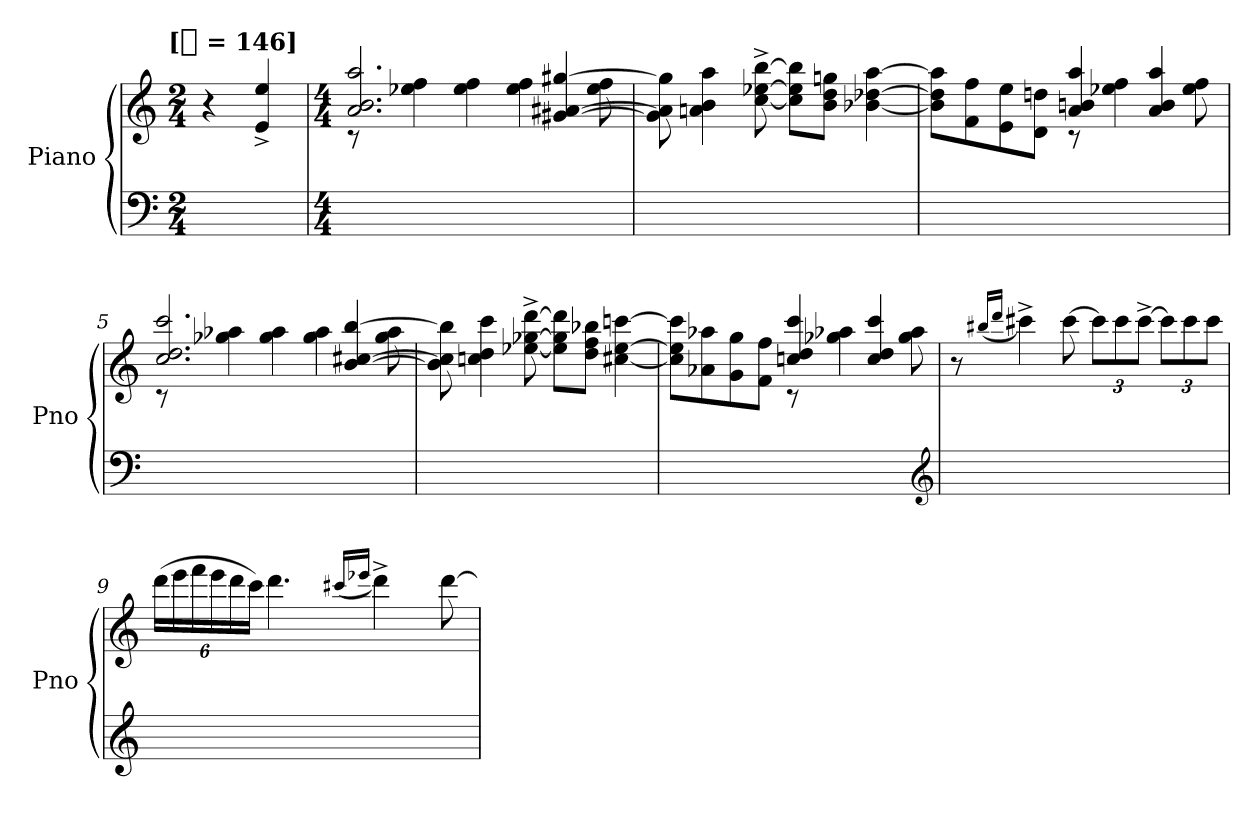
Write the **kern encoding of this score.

**kern	**kern
*part1	*part1
*staff2	*staff1
*I"Piano	*
*I'Pno	*
*clefF4	*clefG2
*k[]	*k[]
*C:	*C:
!!LO:TX:omd:t=[[quarter] = 146]
*M2/4	*M2/4
*MM146	*MM146
=1	=1
4ryy	4r
4ryy	4e^ 4ee^
=2	=2
*M4/4	*M4/4
*	*^
1ryy	2.a 2.b 2.aa	8rc
.	.	4ee-X 4ff
.	.	4ee- 4ff
.	.	4ee- 4ff
.	[4g#X [4a#X [4gg#X	.
.	.	8ee- 8ff
*	*v	*v
=3	=3
1ryy	8g#] 8a#] 8gg#]
.	4an 4b 4aa
.	[8cc^ [8ee-X^ [8bb^
.	8cc] 8ee-] 8bb]L
.	8b 8dd 8ggnJ
.	[4b-X [4dd-X [4aa
=4	=4
*	*^
1ryy	2ryy	8b-] 8dd-] 8aa]L
.	.	8f 8ff
.	.	8e 8ee
.	.	8d 8ddnJ
.	4a 4bn 4aa	8r
.	.	4ee-X 4ff
.	4a 4b 4aa	.
.	.	8ee- 8ff
=5	=5	=5
1ryy	2.cc 2.dd 2.ccc	8rc
.	.	4gg-X 4aa-X
.	.	4gg- 4aa-
.	.	4gg- 4aa-
.	[4b [4cc#X [4bb	.
.	.	8gg- 8aa-
*	*v	*v
=6	=6
1ryy	8b] 8cc#] 8bb]
.	4ccn 4dd 4ccc
.	[8ee-X^ [8gg-X^ [8ddd^
.	8ee-] 8gg-] 8ddd]L
.	8dd 8ff 8bb-XJ
.	[4cc#X [4ee- [4cccn
=7	=7
*	*^
1ryy	8ryy	8cc#] 8ee-] 8ccc]L
.	8ryy	8a-X 8aa-X
.	8ryy	8g 8gg
.	8ryy	8f 8ffJ
.	4ccn 4dd 4ccc	8rc
.	.	4gg-X 4aa-X
.	4cc 4dd 4ccc	.
.	.	8gg- 8aa-
*	*v	*v
*clefG2	*
=8	=8
1ryy	8r
.	(>16qqbb#X/LL
.	16qqddd/JJ
.	4ccc#X^)
.	[8ccc#
.	12ccc#L]
.	12ccc#
.	[12ccc#^J
.	12ccc#L]
.	12ccc#
.	12ccc#J
=9	=9
4ryy	(24dddLL
.	24eee
.	24fff
.	24eee
.	24ddd
.	24cccJJ)
16ryy	4.ddd
16ryy	.
16ryy	.
16ryy	.
4ryy	.
.	(>16qqccc#X/LL
.	16qqeee-X/JJ
.	4ddd^)
16ryy	.
16ryy	.
16ryy	[8ddd
16ryy	.
=	=
*-	*-
